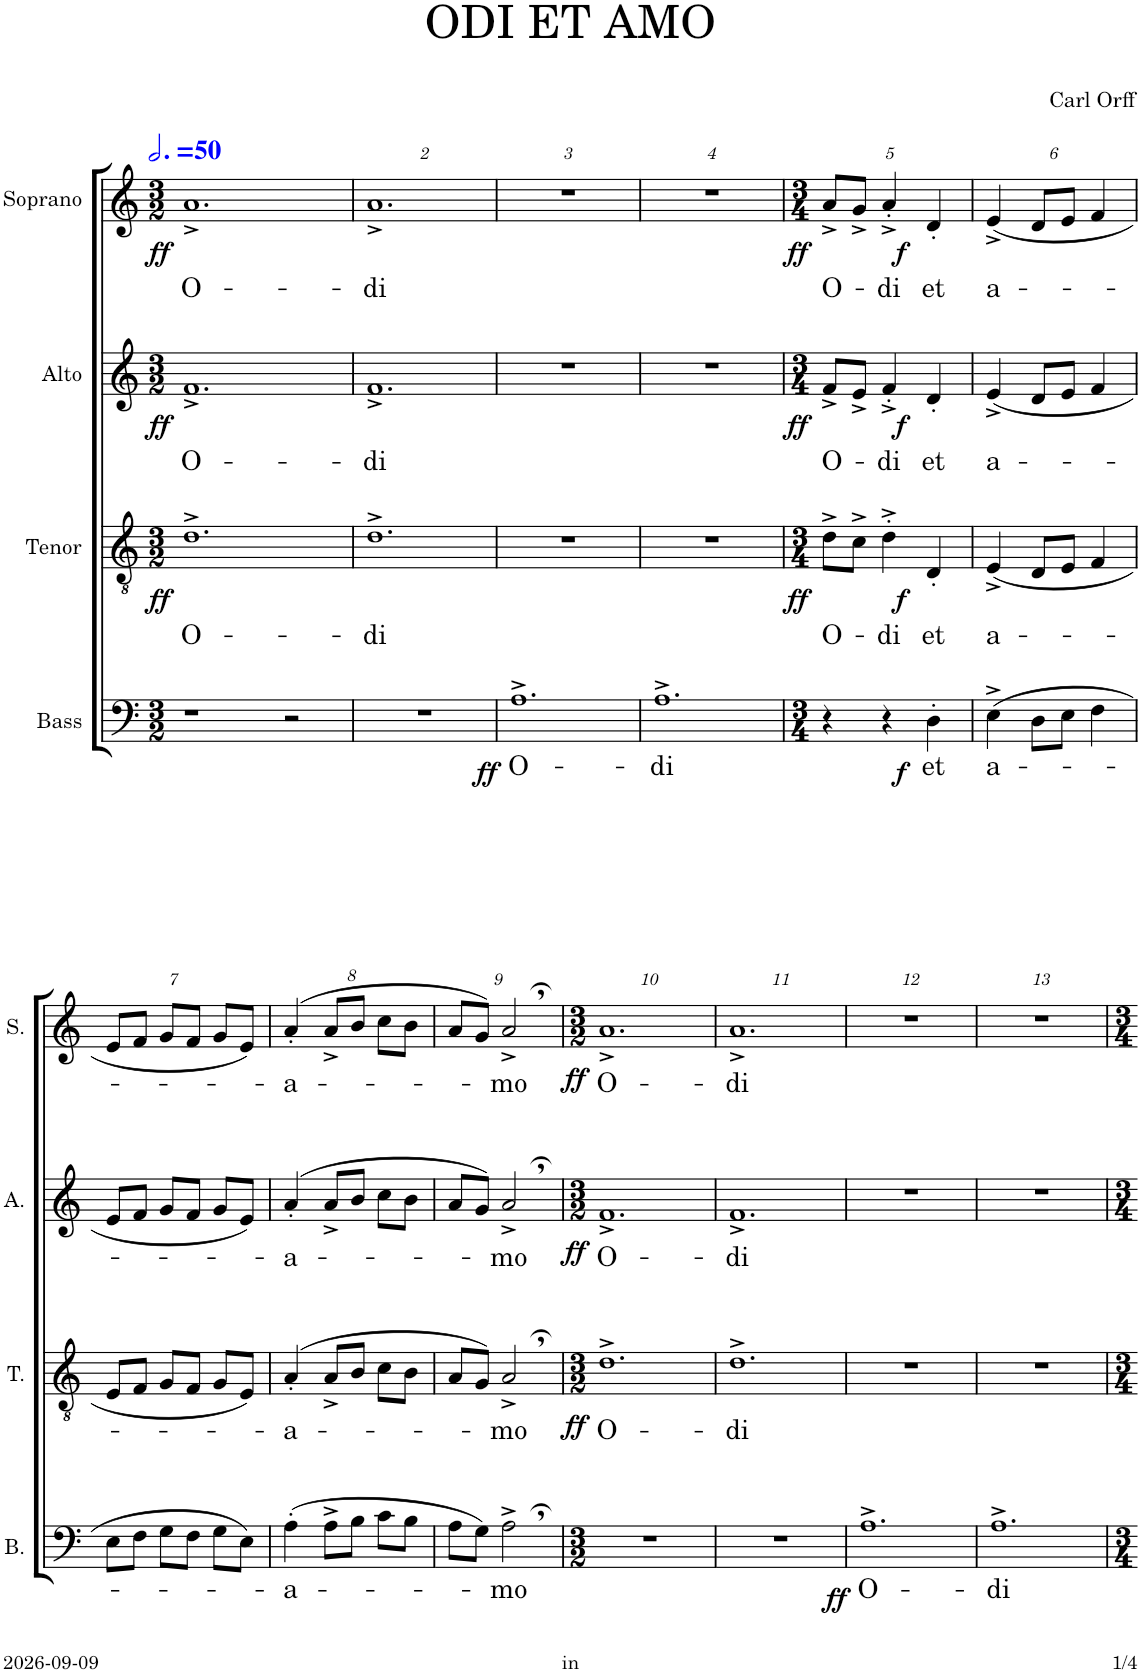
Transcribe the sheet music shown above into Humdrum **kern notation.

**kern	**text	**dynam	**kern	**text	**dynam	**kern	**text	**dynam	**kern	**text	**dynam
*part4	*part4	*part4	*part3	*part3	*part3	*part2	*part2	*part2	*part1	*part1	*part1
*staff4	*staff4	*staff4	*staff3	*staff3	*staff3	*staff2	*staff2	*staff2	*staff1	*staff1	*staff1
*I"Bass	*	*	*I"Tenor	*	*	*I"Alto	*	*	*I"Soprano	*	*
*I'B.	*	*	*I'T.	*	*	*I'A.	*	*	*I'S.	*	*
*clefF4	*	*	*clefGv2	*	*	*clefG2	*	*	*clefG2	*	*
*k[]	*	*	*k[]	*	*	*k[]	*	*	*k[]	*	*
*M3/2	*	*	*M3/2	*	*	*M3/2	*	*	*M3/2	*	*
*MM150	*	*	*MM150	*	*	*MM150	*	*	*MM150	*	*
=1	=1	=1	=1	=1	=1	=1	=1	=1	=1	=1	=1
!	!	!	!	!LO:LY:b	!LO:DY:b	!	!LO:LY:b	!LO:DY:b	!	!LO:LY:b	!LO:DY:b
1r	.	.	1.d^	O-	ff	1.f^	O-	ff	1.a^	O-	ff
2r	.	.	.	.	.	.	.	.	.	.	.
=2	=2	=2	=2	=2	=2	=2	=2	=2	=2	=2	=2
!	!	!	!	!LO:LY:b	!	!	!LO:LY:b	!	!	!LO:LY:b	!
1.r	.	.	1.d^	-di	.	1.f^	-di	.	1.a^	-di	.
=3	=3	=3	=3	=3	=3	=3	=3	=3	=3	=3	=3
!	!LO:LY:b	!LO:DY:b	!	!	!	!	!	!	!	!	!
1.A^	O-	ff	1.r	.	.	1.r	.	.	1.r	.	.
=4	=4	=4	=4	=4	=4	=4	=4	=4	=4	=4	=4
!	!LO:LY:b	!	!	!	!	!	!	!	!	!	!
1.A^	-di	.	1.r	.	.	1.r	.	.	1.r	.	.
=5	=5	=5	=5	=5	=5	=5	=5	=5	=5	=5	=5
*M3/4	*	*	*M3/4	*	*	*M3/4	*	*	*M3/4	*	*
!	!	!	!	!LO:LY:b	!LO:DY:b	!	!LO:LY:b	!LO:DY:b	!	!LO:LY:b	!LO:DY:b
4r	.	.	8d^\L	O-	ff	8f^/L	O-	ff	8a^/L	O-	ff
.	.	.	8c^\J	.	.	8e^/J	.	.	8g^/J	.	.
!	!	!	!	!LO:LY:b	!	!	!LO:LY:b	!	!	!LO:LY:b	!
4r	.	.	4d'^\	-di	.	4f'^/	-di	.	4a'^/	-di	.
!	!LO:LY:b	!LO:DY:b	!	!LO:LY:b	!LO:DY:b	!	!LO:LY:b	!LO:DY:b	!	!LO:LY:b	!LO:DY:b
4D'\	et	f	4D'/	et	f	4d'/	et	f	4d'/	et	f
=6	=6	=6	=6	=6	=6	=6	=6	=6	=6	=6	=6
!	!LO:LY:b	!	!	!LO:LY:b	!	!	!LO:LY:b	!	!	!LO:LY:b	!
(4E^\	a-	.	(4E^/	a-	.	(4e^/	a-	.	(4e^/	a-	.
8D\L	.	.	8D/L	.	.	8d/L	.	.	8d/L	.	.
8E\J	.	.	8E/J	.	.	8e/J	.	.	8e/J	.	.
4F\	.	.	4F/	.	.	4f/	.	.	4f/	.	.
!!LO:LB:g=z
=7	=7	=7	=7	=7	=7	=7	=7	=7	=7	=7	=7
8E\L	.	.	8E/L	.	.	8e/L	.	.	8e/L	.	.
8F\J	.	.	8F/J	.	.	8f/J	.	.	8f/J	.	.
8G\L	.	.	8G/L	.	.	8g/L	.	.	8g/L	.	.
8F\J	.	.	8F/J	.	.	8f/J	.	.	8f/J	.	.
8G\L	.	.	8G/L	.	.	8g/L	.	.	8g/L	.	.
8E\J)	.	.	8E/J)	.	.	8e/J)	.	.	8e/J)	.	.
=8	=8	=8	=8	=8	=8	=8	=8	=8	=8	=8	=8
!	!LO:LY:b	!	!	!LO:LY:b	!	!	!LO:LY:b	!	!	!LO:LY:b	!
(4A'\	-a-	.	(4A'/	-a-	.	(4a'/	-a-	.	(4a'/	-a-	.
8A^\L	.	.	8A^/L	.	.	8a^/L	.	.	8a^/L	.	.
8B\J	.	.	8B/J	.	.	8b/J	.	.	8b/J	.	.
8c\L	.	.	8c\L	.	.	8cc\L	.	.	8cc\L	.	.
8B\J	.	.	8B\J	.	.	8b\J	.	.	8b\J	.	.
=9	=9	=9	=9	=9	=9	=9	=9	=9	=9	=9	=9
8A\L	.	.	8A/L	.	.	8a/L	.	.	8a/L	.	.
8G\J)	.	.	8G/J)	.	.	8g/J)	.	.	8g/J)	.	.
!	!LO:LY:b	!	!	!LO:LY:b	!	!	!LO:LY:b	!	!	!LO:LY:b	!
2A^,\	-mo	.	2A^,/	-mo	.	2a^,/	-mo	.	2a^,/	-mo	.
=10	=10	=10	=10	=10	=10	=10	=10	=10	=10	=10	=10
*M3/2	*	*	*M3/2	*	*	*M3/2	*	*	*M3/2	*	*
!	!	!	!	!LO:LY:b	!LO:DY:b	!	!LO:LY:b	!LO:DY:b	!	!LO:LY:b	!LO:DY:b
1.r	.	.	1.d^	O-	ff	1.f^	O-	ff	1.a^	O-	ff
=11	=11	=11	=11	=11	=11	=11	=11	=11	=11	=11	=11
!	!	!	!	!LO:LY:b	!	!	!LO:LY:b	!	!	!LO:LY:b	!
1.r	.	.	1.d^	-di	.	1.f^	-di	.	1.a^	-di	.
=12	=12	=12	=12	=12	=12	=12	=12	=12	=12	=12	=12
!	!LO:LY:b	!LO:DY:b	!	!	!	!	!	!	!	!	!
1.A^	O-	ff	1.r	.	.	1.r	.	.	1.r	.	.
=13	=13	=13	=13	=13	=13	=13	=13	=13	=13	=13	=13
!	!LO:LY:b	!	!	!	!	!	!	!	!	!	!
1.A^	-di	.	1.r	.	.	1.r	.	.	1.r	.	.
=	=	=	=	=	=	=	=	=	=	=	=
*-	*-	*-	*-	*-	*-	*-	*-	*-	*-	*-	*-
